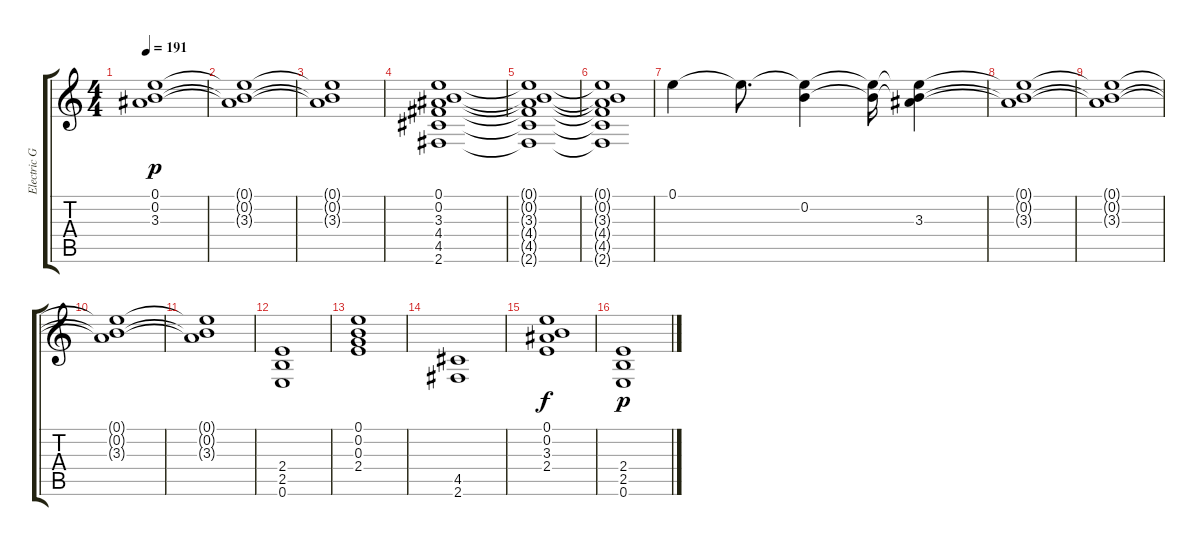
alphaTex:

\track ("Electric Guitar Right" "Electric G") {instrument distortionguitar}
\staff {score tabs}
\tuning (E4 B3 G3 D3 A2 E2) {hide}
\ts (4 4)
\tempo 191
\clef g2
\ks c
(0.1{t} 0.2{t} 3.3{t}).1{dy p} |
(0.1{t} 0.2{t} 3.3{t}).1 |
(0.1{t} 0.2{t} 3.3{t}).1 |
(0.1 0.2 3.3 4.4 4.5 2.6).1 |
(0.1{t} 0.2{t} 3.3{t} 4.4{t} 4.5{t} 2.6{t}).1 |
(0.1{t} 0.2{t} 3.3{t} 4.4{t} 4.5{t} 2.6{t}).1 |
0.1.4 0.1{t}.8{d} (0.1{t} 0.2).4 (0.1{t} 0.2{t}).16 (0.1{t} 0.2{t} 3.3).4 |
(0.1{t} 0.2{t} 3.3{t}).1 |
(0.1{t} 0.2{t} 3.3{t}).1 |
(0.1{t} 0.2{t} 3.3{t}).1 |
(0.1{t} 0.2{t} 3.3{t}).1 |
(2.4 2.5 0.6).1 |
(0.1 0.2 0.3 2.4).1 |
(4.5 2.6).1 |
(0.1 0.2 3.3 2.4).1{dy f} |
(2.4 2.5 0.6).1{dy p}
